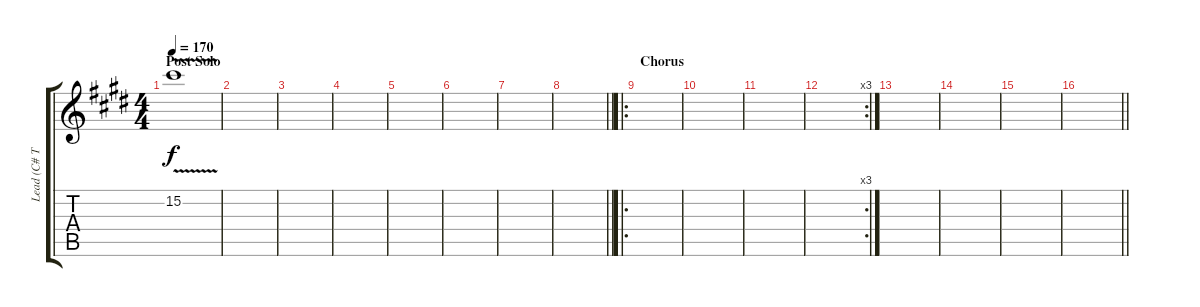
\track ("Lead (C# Tuning)" "Lead (C# T") {instrument overdrivenguitar}
\staff {score tabs}
\tuning (Db4 Bb3 E3 B2 Gb2 Db2) {hide}
\ts (4 4)
\section ("" "Post Solo")
\tempo 170
\clef g2
\ks c#minor
15.2{v}.1{dy f} |
|
|
|
|
|
|
\barLineRight lightlight
|
\ro
\section ("" "Chorus")
|
|
|
\rc 3
|
|
|
|
\barLineRight lightlight
